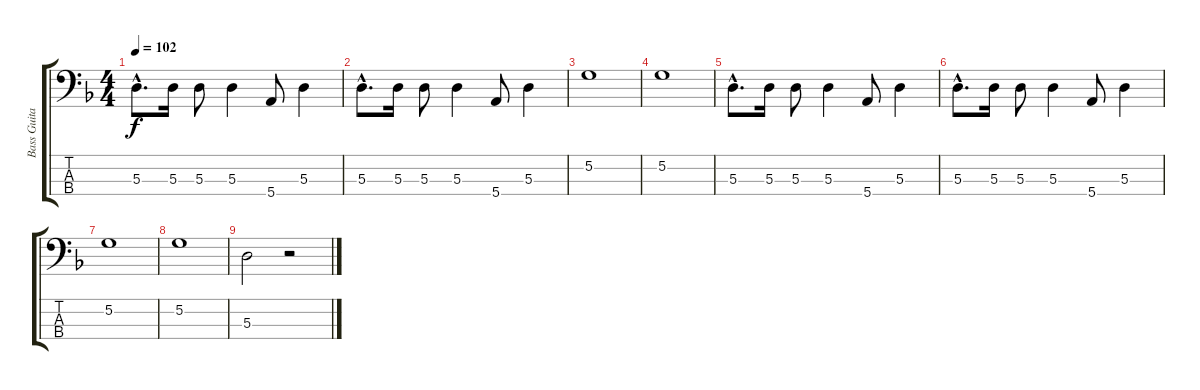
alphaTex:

\track ("Bass Guitar" "Bass Guita") {instrument electricbassfinger}
\staff {score tabs}
\tuning (G2 D2 A1 E1) {hide}
\ts (4 4)
\tempo 102
\clef f4
\ks dminor
5.3{hac}.8{d dy f} 5.3.16 5.3.8 5.3.4 5.4.8 5.3.4 |
5.3{hac}.8{d} 5.3.16 5.3.8 5.3.4 5.4.8 5.3.4 |
5.2.1 |
5.2.1 |
5.3{hac}.8{d} 5.3.16 5.3.8 5.3.4 5.4.8 5.3.4 |
5.3{hac}.8{d} 5.3.16 5.3.8 5.3.4 5.4.8 5.3.4 |
5.2.1 |
5.2.1 |
5.3.2 r.2
